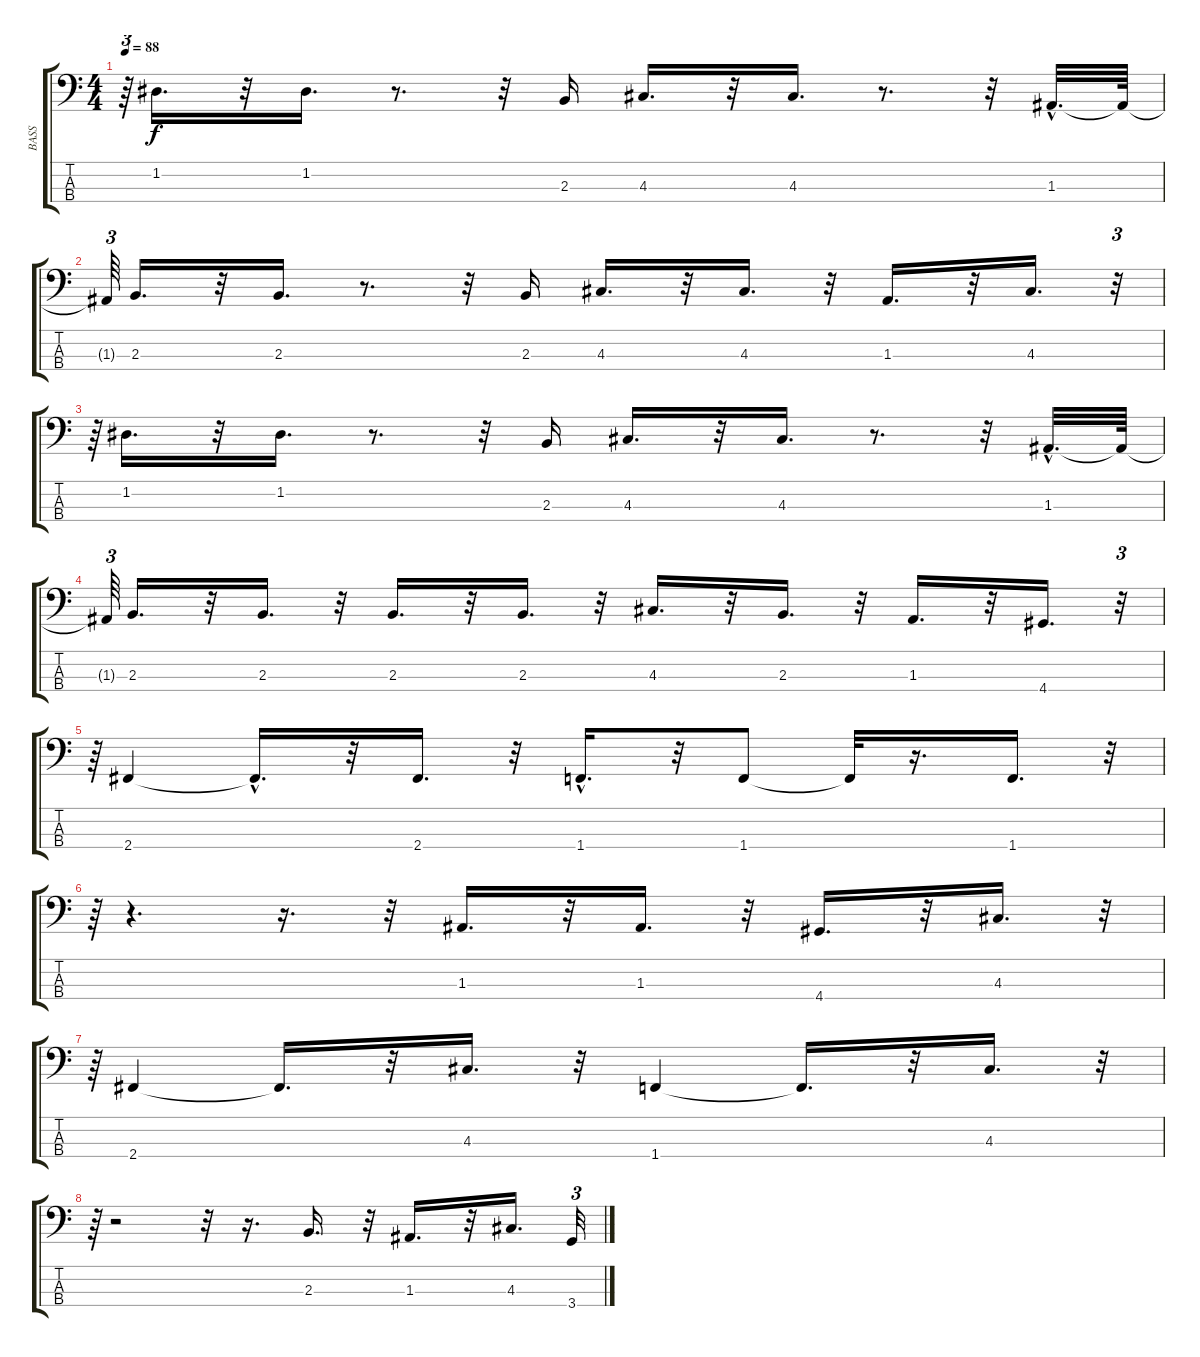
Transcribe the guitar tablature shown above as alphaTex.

\track ("BASS" "BASS") {instrument electricbassfinger}
\staff {score tabs}
\tuning (G2 D2 A1 E1) {hide}
\ts (4 4)
\tempo 88
\clef f4
\ks c
r.64{tu (3 2) dy f} 1.2.16{d} r.32 1.2.16{d} r.8{d} r.32 2.3.16 4.3.16{d} r.32 4.3.16{d} r.8{d} r.32 1.3{hac}.32{d} 1.3{t}.64 |
1.3{t}.64{tu (3 2)} 2.3.16{d} r.32 2.3.16{d} r.8{d} r.32 2.3.16 4.3.16{d} r.32 4.3.16{d} r.32 1.3.16{d} r.32 4.3.16{d} r.32{tu (3 2)} |
r.64{tu (3 2)} 1.2.16{d} r.32 1.2.16{d} r.8{d} r.32 2.3.16 4.3.16{d} r.32 4.3.16{d} r.8{d} r.32 1.3{hac}.32{d} 1.3{t}.64 |
1.3{t}.64{tu (3 2)} 2.3.16{d} r.32 2.3.16{d} r.32 2.3.16{d} r.32 2.3.16{d} r.32 4.3.16{d} r.32 2.3.16{d} r.32 1.3.16{d} r.32 4.4.16{d} r.32{tu (3 2)} |
r.64{tu (3 2)} 2.4.4 2.4{hac t}.16{d} r.32 2.4.16{d} r.32 1.4{hac}.16{d} r.32 1.4.8 1.4{t}.32 r.16{d} 1.4.16{d} r.32{tu (3 2)} |
r.64{tu (3 2)} r.4{d} r.16{d} r.32 1.3.16{d} r.32 1.3.16{d} r.32 4.4.16{d} r.32 4.3.16{d} r.32{tu (3 2)} |
r.64{tu (3 2)} 2.4.4 2.4{t}.16{d} r.32 4.3.16{d} r.32 1.4.4 1.4{t}.16{d} r.32 4.3.16{d} r.32{tu (3 2)} |
r.64{tu (3 2)} r.2 r.32 r.16{d} 2.3.16{d} r.32 1.3.16{d} r.32 4.3.16{d} 3.4.32{tu (3 2)}
